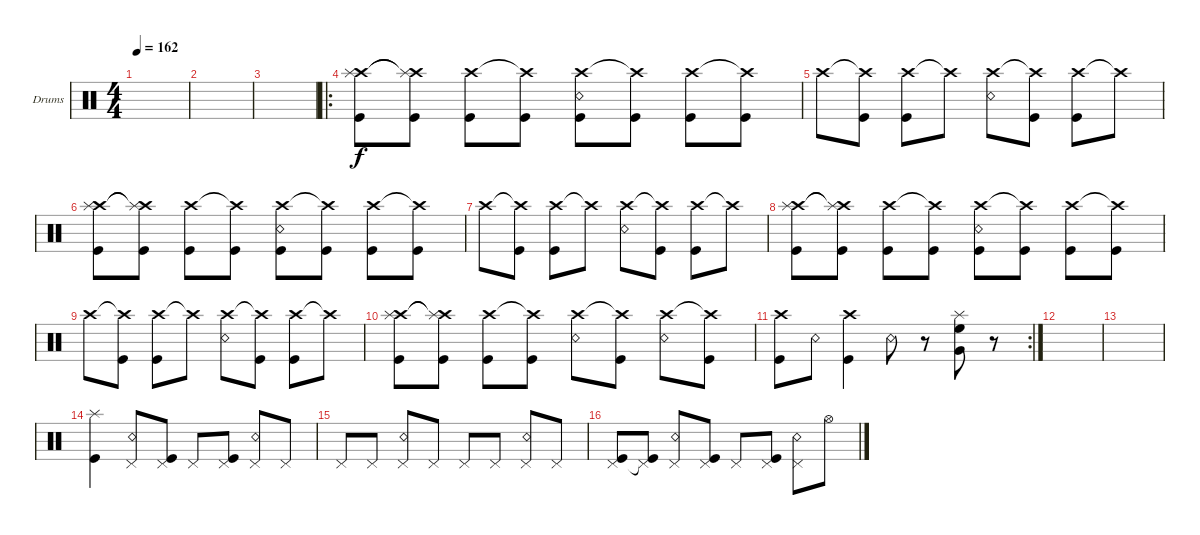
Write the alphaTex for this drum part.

\defaultSystemsLayout 4
\bracketExtendMode groupsimilarinstruments
\firstSystemTrackNameOrientation horizontal
\otherSystemsTrackNameOrientation horizontal
\track ("Drumkit" "Drums") {instrument percussion}
\staff {score}
\articulation defaults
\ts (4 4)
\tempo 162
\clef neutral
\ks c
|
|
|
\ro
("Crash high (hit)" "Splash (hit)" "Kick (hit)").8 ("Crash high (hit)"{t} "Splash (hit)"{t} "Kick (hit)").8 ("Crash high (hit)" "Kick (hit)").8 ("Crash high (hit)"{t} "Kick (hit)").8 ("Crash high (hit)" "Snare (rim shot)" "Kick (hit)").8 ("Crash high (hit)"{t} "Kick (hit)").8 ("Crash high (hit)" "Kick (hit)").8 ("Crash high (hit)"{t} "Kick (hit)").8 |
"Crash high (hit)".8 ("Crash high (hit)"{t} "Kick (hit)").8 ("Crash high (hit)" "Kick (hit)").8 "Crash high (hit)"{t}.8 ("Crash high (hit)" "Snare (rim shot)").8 ("Crash high (hit)"{t} "Kick (hit)").8 ("Crash high (hit)" "Kick (hit)").8 "Crash high (hit)"{t}.8 |
("Crash high (hit)" "Splash (hit)" "Kick (hit)").8 ("Crash high (hit)"{t} "Splash (hit)"{t} "Kick (hit)").8 ("Crash high (hit)" "Kick (hit)").8 ("Crash high (hit)"{t} "Kick (hit)").8 ("Crash high (hit)" "Snare (rim shot)" "Kick (hit)").8 ("Crash high (hit)"{t} "Kick (hit)").8 ("Crash high (hit)" "Kick (hit)").8 ("Crash high (hit)"{t} "Kick (hit)").8 |
"Crash high (hit)".8 ("Crash high (hit)"{t} "Kick (hit)").8 ("Crash high (hit)" "Kick (hit)").8 "Crash high (hit)"{t}.8 ("Crash high (hit)" "Snare (rim shot)").8 ("Crash high (hit)"{t} "Kick (hit)").8 ("Crash high (hit)" "Kick (hit)").8 "Crash high (hit)"{t}.8 |
("Crash high (hit)" "Splash (hit)" "Kick (hit)").8 ("Crash high (hit)"{t} "Splash (hit)"{t} "Kick (hit)").8 ("Crash high (hit)" "Kick (hit)").8 ("Crash high (hit)"{t} "Kick (hit)").8 ("Crash high (hit)" "Snare (rim shot)" "Kick (hit)").8 ("Crash high (hit)"{t} "Kick (hit)").8 ("Crash high (hit)" "Kick (hit)").8 ("Crash high (hit)"{t} "Kick (hit)").8 |
"Crash high (hit)".8 ("Crash high (hit)"{t} "Kick (hit)").8 ("Crash high (hit)" "Kick (hit)").8 "Crash high (hit)"{t}.8 ("Crash high (hit)" "Snare (rim shot)").8 ("Crash high (hit)"{t} "Kick (hit)").8 ("Crash high (hit)" "Kick (hit)").8 "Crash high (hit)"{t}.8 |
("Crash high (hit)" "Splash (hit)" "Kick (hit)").8 ("Crash high (hit)"{t} "Splash (hit)"{t} "Kick (hit)").8 ("Crash high (hit)" "Kick (hit)").8 ("Crash high (hit)"{t} "Kick (hit)").8 ("Crash high (hit)" "Snare (rim shot)").8 ("Crash high (hit)"{t} "Kick (hit)").8 ("Crash high (hit)" "Snare (rim shot)").8 ("Crash high (hit)"{t} "Kick (hit)").8 |
\rc 2
("Kick (hit)" "Crash high (hit)").8 "Snare (rim shot)".8 ("Kick (hit)" "Crash high (hit)").4 "Snare (rim shot)".8 r.8 ("Splash (hit)" "Very Low Tom (hit)" "High Floor Tom (hit)").8 r.8 |
|
|
("Kick (hit)" "Splash (hit)").4 ("Pedal Hi-Hat (hit)" "Snare (rim shot)").8 ("Pedal Hi-Hat (hit)" "Kick (hit)").8 "Pedal Hi-Hat (hit)".8 ("Pedal Hi-Hat (hit)" "Kick (hit)").8 ("Pedal Hi-Hat (hit)" "Snare (rim shot)").8 "Pedal Hi-Hat (hit)".8 |
"Pedal Hi-Hat (hit)".8 "Pedal Hi-Hat (hit)".8 ("Pedal Hi-Hat (hit)" "Snare (rim shot)").8 "Pedal Hi-Hat (hit)".8 "Pedal Hi-Hat (hit)".8 "Pedal Hi-Hat (hit)".8 ("Pedal Hi-Hat (hit)" "Snare (rim shot)").8 "Pedal Hi-Hat (hit)".8 |
("Kick (hit)" "Pedal Hi-Hat (hit)").8 ("Pedal Hi-Hat (hit)" "Kick (hit)"{t}).8 ("Pedal Hi-Hat (hit)" "Snare (rim shot)").8 ("Pedal Hi-Hat (hit)" "Kick (hit)").8 "Pedal Hi-Hat (hit)".8 ("Pedal Hi-Hat (hit)" "Kick (hit)").8 ("Pedal Hi-Hat (hit)" "Snare (rim shot)").8 "Hi-Hat (open)".8
